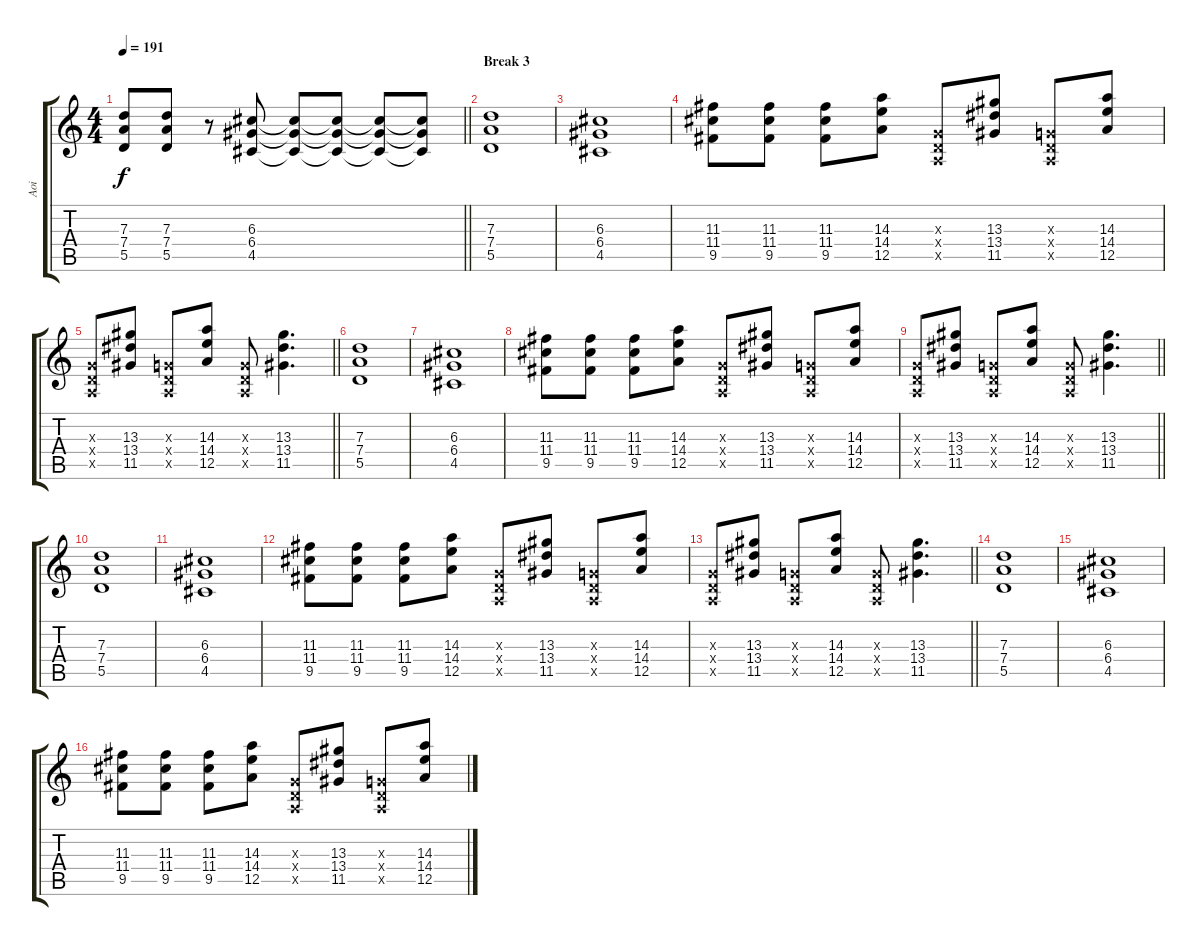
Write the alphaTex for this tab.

\track ("Aoi" "Aoi") {instrument distortionguitar}
\staff {score tabs}
\tuning (E4 B3 G3 D3 A2 E2) {hide}
\ts (4 4)
\tempo 191
\clef g2
\barLineRight lightlight
\ks c
(7.3{t} 7.4{t} 5.5{t}).8{dy f} (7.3 7.4 5.5).8 r.8 (6.3 6.4 4.5).8 (6.3{t} 6.4{t} 4.5{t}).8 (6.3{t} 6.4{t} 4.5{t}).8 (6.3{t} 6.4{t} 4.5{t}).8 (6.3{t} 6.4{t} 4.5{t}).8 |
\section ("" "Break 3")
(7.3 7.4 5.5).1 |
(6.3 6.4 4.5).1 |
(11.3 11.4 9.5).8 (11.3 11.4 9.5).8 (11.3 11.4 9.5).8 (14.3 14.4 12.5).8 (0.3{x} 0.4{x} 0.5{x}).8 (13.3 13.4 11.5).8 (0.3{x} 0.4{x} 0.5{x}).8 (14.3 14.4 12.5).8 |
\barLineRight lightlight
(0.3{x} 0.4{x} 0.5{x}).8 (13.3 13.4 11.5).8 (0.3{x} 0.4{x} 0.5{x}).8 (14.3 14.4 12.5).8 (0.3{x} 0.4{x} 0.5{x}).8 (13.3 13.4 11.5).4{d} |
(7.3 7.4 5.5).1 |
(6.3 6.4 4.5).1 |
(11.3 11.4 9.5).8 (11.3 11.4 9.5).8 (11.3 11.4 9.5).8 (14.3 14.4 12.5).8 (0.3{x} 0.4{x} 0.5{x}).8 (13.3 13.4 11.5).8 (0.3{x} 0.4{x} 0.5{x}).8 (14.3 14.4 12.5).8 |
\barLineRight lightlight
(0.3{x} 0.4{x} 0.5{x}).8 (13.3 13.4 11.5).8 (0.3{x} 0.4{x} 0.5{x}).8 (14.3 14.4 12.5).8 (0.3{x} 0.4{x} 0.5{x}).8 (13.3 13.4 11.5).4{d} |
(7.3 7.4 5.5).1 |
(6.3 6.4 4.5).1 |
(11.3 11.4 9.5).8 (11.3 11.4 9.5).8 (11.3 11.4 9.5).8 (14.3 14.4 12.5).8 (0.3{x} 0.4{x} 0.5{x}).8 (13.3 13.4 11.5).8 (0.3{x} 0.4{x} 0.5{x}).8 (14.3 14.4 12.5).8 |
\barLineRight lightlight
(0.3{x} 0.4{x} 0.5{x}).8 (13.3 13.4 11.5).8 (0.3{x} 0.4{x} 0.5{x}).8 (14.3 14.4 12.5).8 (0.3{x} 0.4{x} 0.5{x}).8 (13.3 13.4 11.5).4{d} |
(7.3 7.4 5.5).1 |
(6.3 6.4 4.5).1 |
(11.3 11.4 9.5).8 (11.3 11.4 9.5).8 (11.3 11.4 9.5).8 (14.3 14.4 12.5).8 (0.3{x} 0.4{x} 0.5{x}).8 (13.3 13.4 11.5).8 (0.3{x} 0.4{x} 0.5{x}).8 (14.3 14.4 12.5).8
